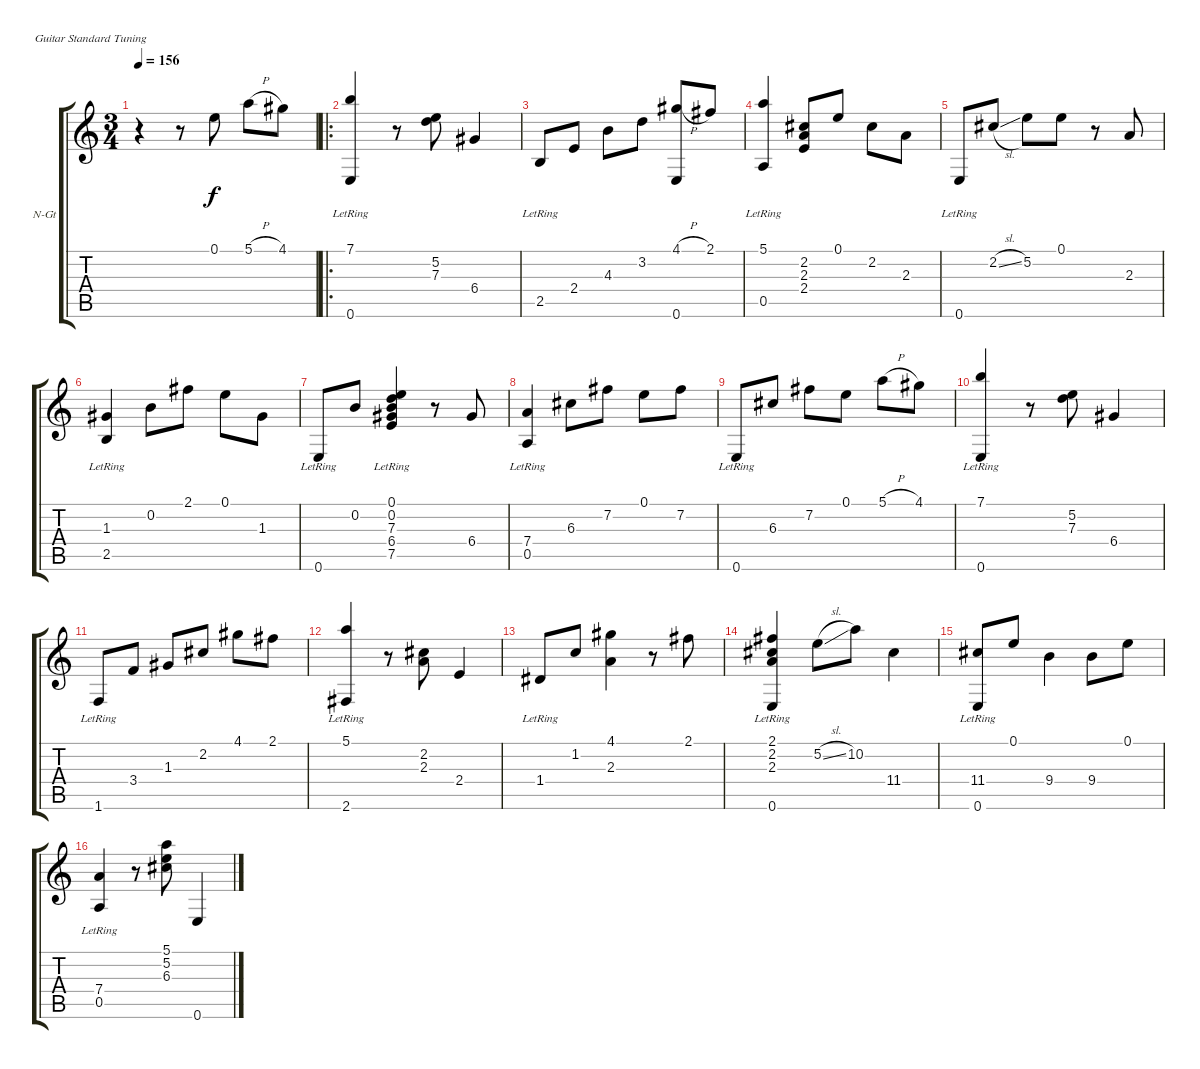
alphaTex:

\bracketExtendMode groupsimilarinstruments
\firstSystemTrackNameOrientation horizontal
\otherSystemsTrackNameOrientation horizontal
\track ("guitare" "N-Gt") {instrument acousticguitarnylon}
\staff {score tabs}
\tuning (E4 B3 G3 D3 A2 E2)
\ts (3 4)
\tempo 156
\clef g2
\ks c
r.4{dy f instrument acousticguitarnylon} r.8 0.1.8 5.1{h}.8 4.1.8 |
\ro
(7.1 0.6{lr}).4 r.8 (5.2 7.3).8 6.4.4 |
2.5{lr}.8 2.4.8 4.3.8 3.2.8 (4.1{h} 0.6).8 2.1.8 |
(5.1 0.5{lr}).4 (2.2 2.3 2.4).8 0.1.8 2.2.8 2.3.8 |
0.6{lr}.8 2.2{sl}.8 5.2.8 0.1.8 r.8 2.3.8 |
(1.3 2.5{lr}).4 0.2.8 2.1.8 0.1.8 1.3.8 |
0.6{lr}.8 0.2.8 (0.1{lr} 0.2 7.3 6.4 7.5).4 r.8 6.4.8 |
(7.4 0.5{lr}).4 6.3.8 7.2.8 0.1.8 7.2.8 |
0.6{lr}.8 6.3.8 7.2.8 0.1.8 5.1{h}.8 4.1.8 |
(7.1 0.6{lr}).4 r.8 (5.2 7.3).8 6.4.4 |
1.6{lr}.8 3.4.8 1.3.8 2.2.8 4.1.8 2.1.8 |
(5.1 2.6{lr}).4 r.8 (2.2 2.3).8 2.4.4 |
1.4{lr}.8 1.2.8 (4.1 2.3).4 r.8 2.1.8 |
(2.1 2.2 2.3 0.6{lr}).4 5.2{sl}.8 10.2.8 11.4.4 |
(11.4 0.6{lr}).8 0.1.8 9.4.4 9.4.8 0.1.8 |
(7.4 0.5{lr}).4 r.8 (5.1 5.2 6.3).8 0.6.4
